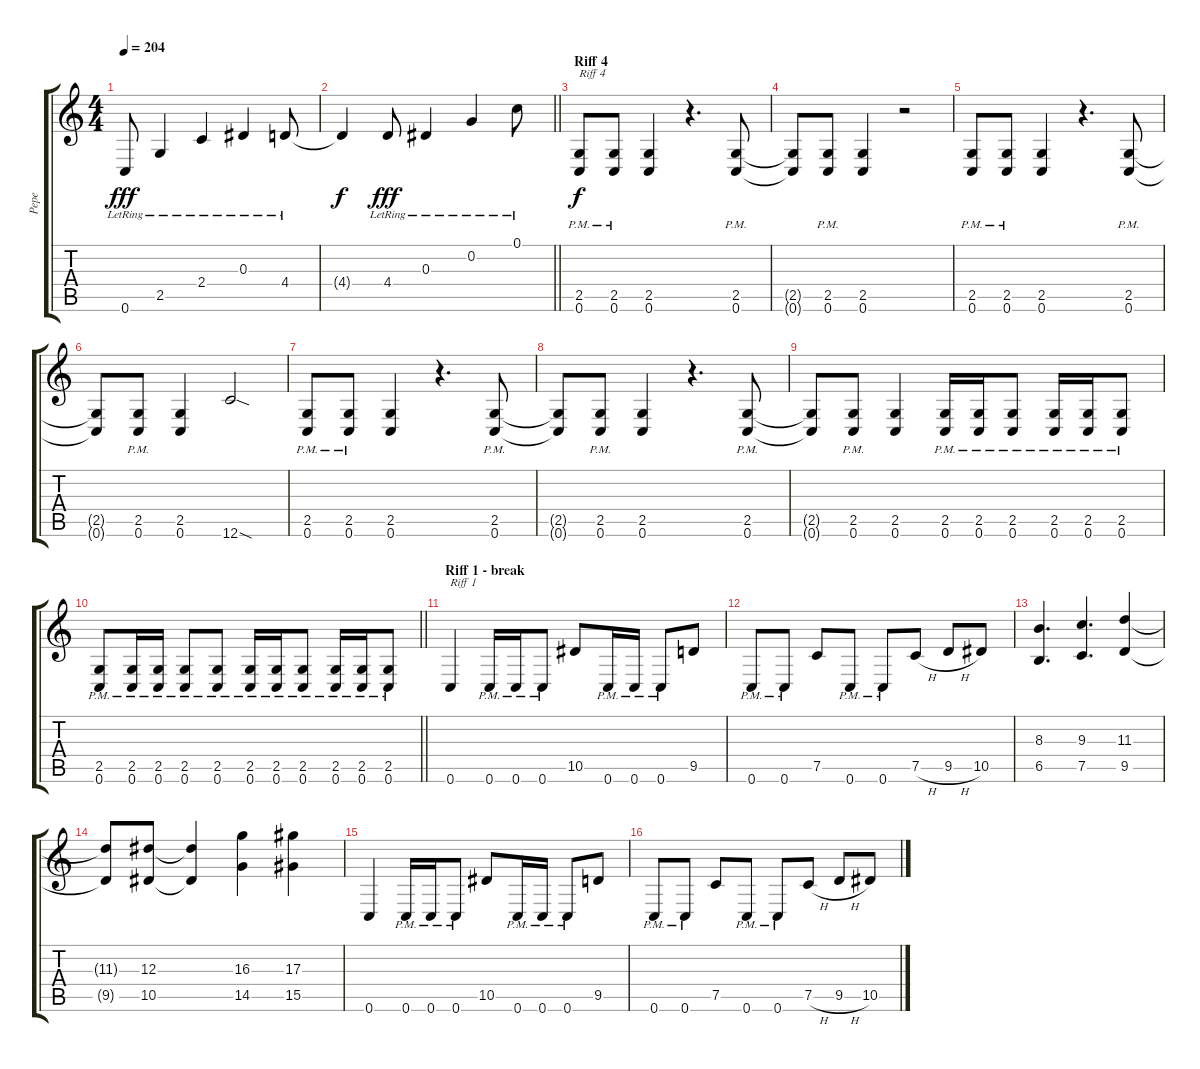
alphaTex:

\track ("Pepe" "Pepe") {instrument overdrivenguitar}
\staff {score tabs}
\tuning (C4 G3 Eb3 Bb2 F2 C2) {hide}
\ts (4 4)
\tempo 204
\clef g2
\ks c
0.6{lr}.8{dy fff} 2.5{lr}.4 2.4{lr}.4 0.3{lr}.4 4.4{lr}.8 |
\barLineRight lightlight
4.4{t}.4{dy f} 4.4{lr}.8{dy fff} 0.3{lr}.4 0.2{lr}.4 0.1{lr}.8 |
\section ("" "Riff 4")
(2.5{pm} 0.6{pm}).8{txt "Riff 4" dy f instrument overdrivenguitar} (2.5{pm} 0.6{pm}).8 (2.5 0.6).4 r.4{d} (2.5{pm} 0.6{pm}).8 |
(2.5{t} 0.6{t}).8 (2.5{pm} 0.6{pm}).8 (2.5 0.6).4 r.2 |
(2.5{pm} 0.6{pm}).8 (2.5{pm} 0.6{pm}).8 (2.5 0.6).4 r.4{d} (2.5{pm} 0.6{pm}).8 |
(2.5{t} 0.6{t}).8 (2.5{pm} 0.6{pm}).8 (2.5 0.6).4 12.6{sod}.2 |
(2.5{pm} 0.6{pm}).8 (2.5{pm} 0.6{pm}).8 (2.5 0.6).4 r.4{d} (2.5{pm} 0.6{pm}).8 |
(2.5{t} 0.6{t}).8 (2.5{pm} 0.6{pm}).8 (2.5 0.6).4 r.4{d} (2.5{pm} 0.6{pm}).8 |
(2.5{t} 0.6{t}).8 (2.5{pm} 0.6{pm}).8 (2.5 0.6).4 (2.5{pm} 0.6{pm}).16 (2.5{pm} 0.6{pm}).16 (2.5{pm} 0.6{pm}).8 (2.5{pm} 0.6{pm}).16 (2.5{pm} 0.6{pm}).16 (2.5{pm} 0.6{pm}).8 |
\barLineRight lightlight
(2.5{pm} 0.6{pm}).8 (2.5{pm} 0.6{pm}).16 (2.5{pm} 0.6{pm}).16 (2.5{pm} 0.6{pm}).8 (2.5{pm} 0.6{pm}).8 (2.5{pm} 0.6{pm}).16 (2.5{pm} 0.6{pm}).16 (2.5{pm} 0.6{pm}).8 (2.5{pm} 0.6{pm}).16 (2.5{pm} 0.6{pm}).16 (2.5{pm} 0.6{pm}).8 |
\section ("" "Riff 1 - break")
0.6.4{txt "Riff 1"} 0.6{pm}.16 0.6{pm}.16 0.6{pm}.8 10.5.8 0.6{pm}.16 0.6{pm}.16 0.6{pm}.8 9.5.8 |
0.6{pm}.8 0.6{pm}.8 7.5.8 0.6{pm}.8 0.6{pm}.8 7.5{h}.8 9.5{h}.8 10.5.8 |
(8.3 6.5).4{d} (9.3 7.5).4{d} (11.3 9.5).4 |
(11.3{t} 9.5{t}).8 (12.3 10.5).8 (12.3{t} 10.5{t}).4 (16.3 14.5).4 (17.3 15.5).4 |
0.6.4 0.6{pm}.16 0.6{pm}.16 0.6{pm}.8 10.5.8 0.6{pm}.16 0.6{pm}.16 0.6{pm}.8 9.5.8 |
0.6{pm}.8 0.6{pm}.8 7.5.8 0.6{pm}.8 0.6{pm}.8 7.5{h}.8 9.5{h}.8 10.5.8
